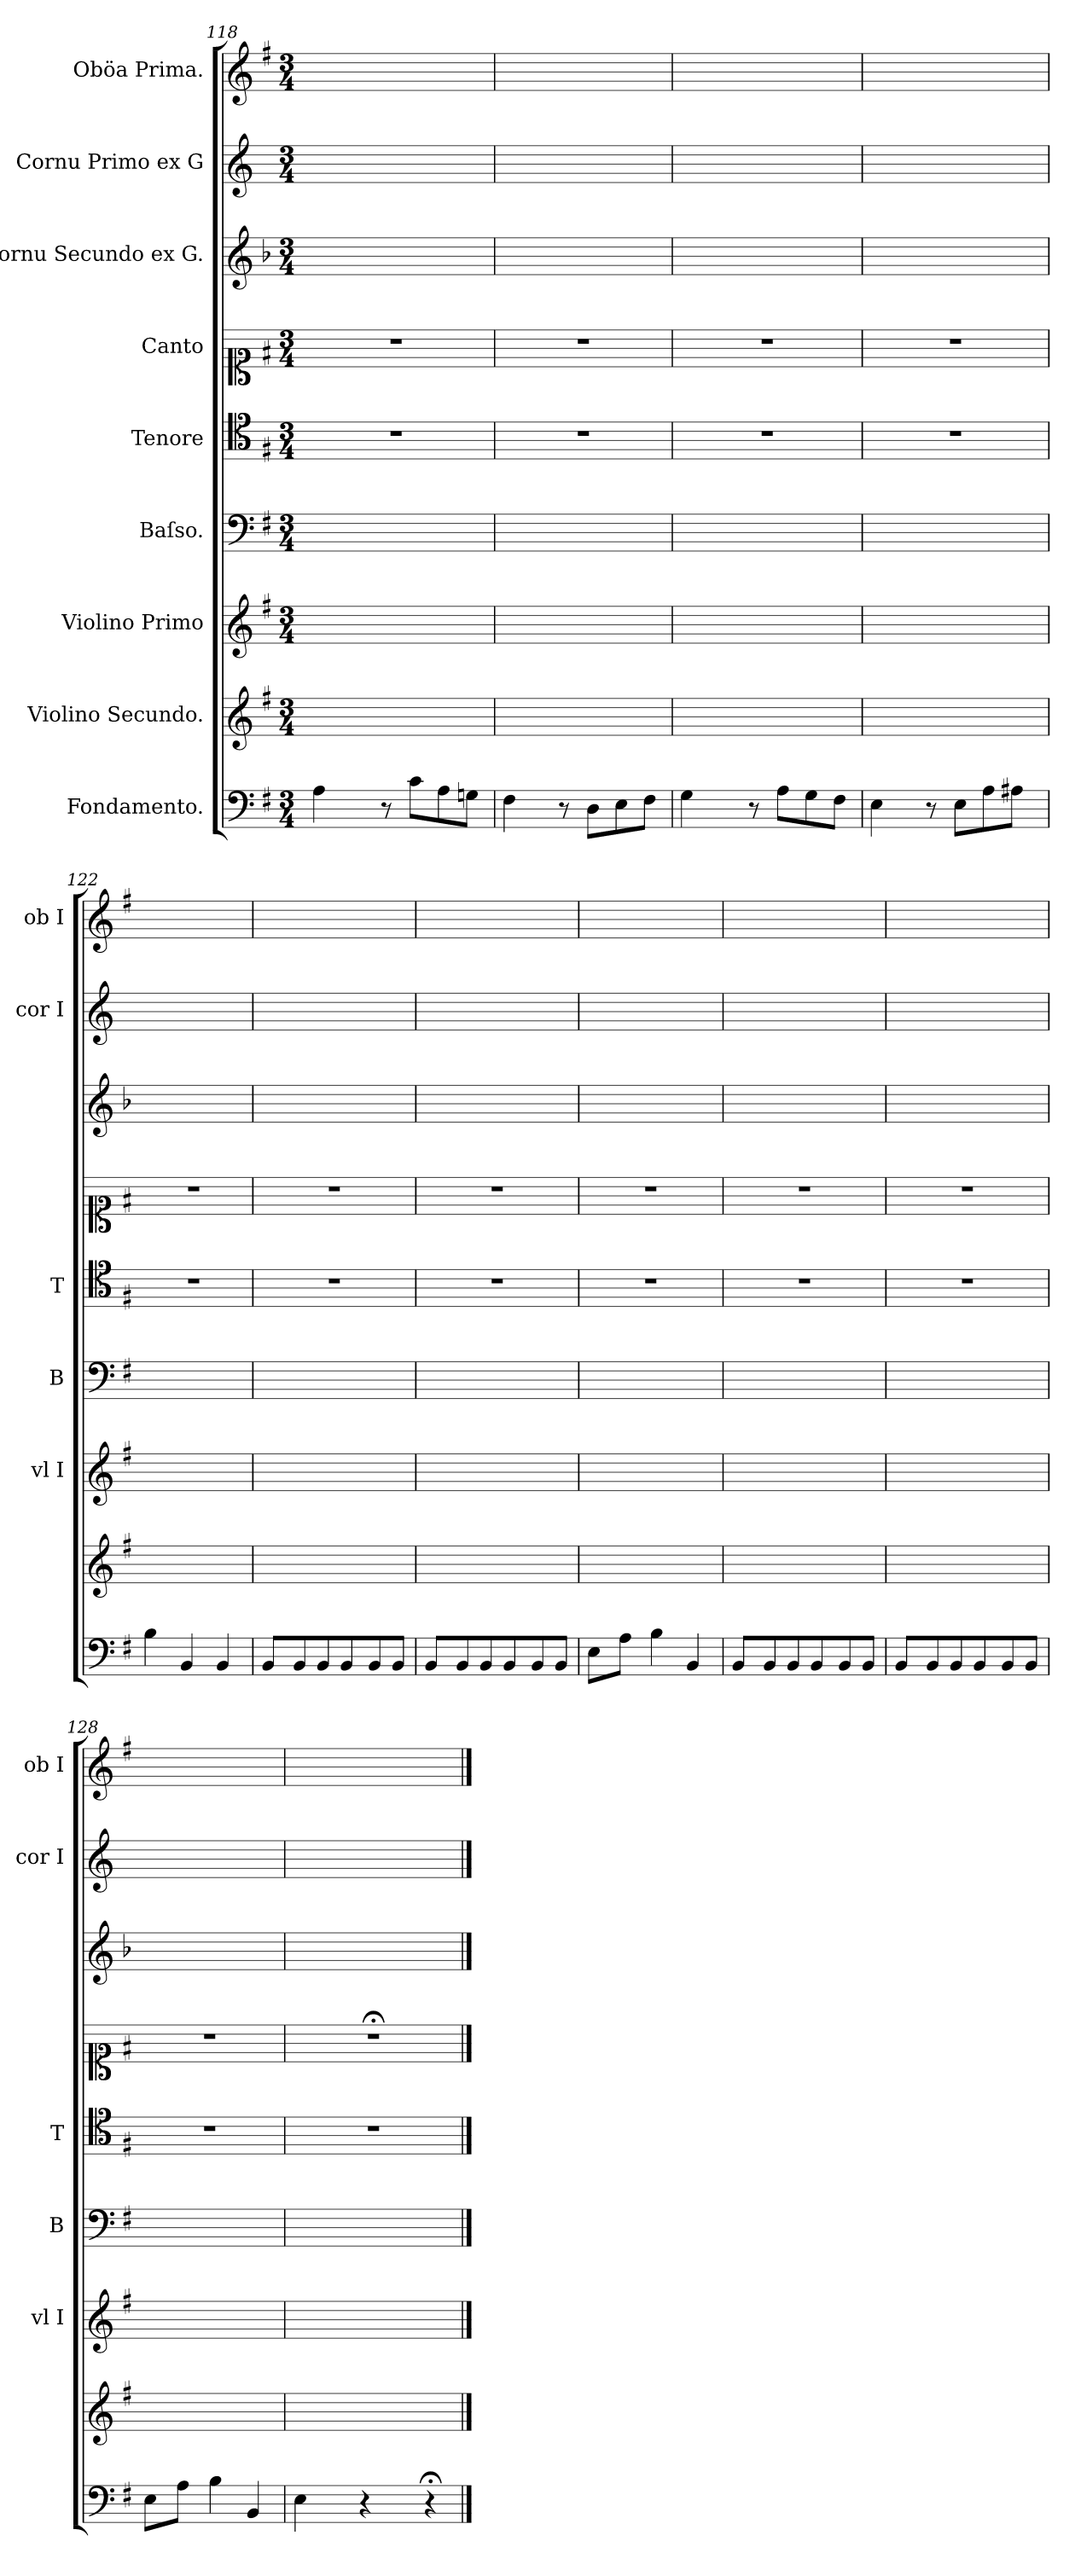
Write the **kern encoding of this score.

**kern	**dynam	**kern	**kern	**kern	**kern	**kern	**kern	**kern	**kern
*part9	*part9	*part8	*part7	*part6	*part5	*part4	*part3	*part2	*part1
*staff9	*staff9	*staff8	*staff7	*staff6	*staff5	*staff4	*staff3	*staff2	*staff1
*I"Fondamento.	*	*I"Violino Secundo.	*I"Violino Primo	*I"Baſso.	*I"Tenore	*I"Canto	*I"Cornu Secundo ex G.	*I"Cornu Primo ex G	*I"Oböa Prima.
*	*	*	*I'vl I	*I'B	*I'T	*	*	*I'cor I	*I'ob I
*clefF4	*	*clefG2	*clefG2	*clefF4	*clefC4	*clefC1	*clefG2	*clefG2	*clefG2
*	*	*	*	*	*	*	*ITrd-1c-2	*ITrd3c5	*
*k[f#]	*	*k[f#]	*k[f#]	*k[f#]	*k[f#]	*k[f#]	*k[f#]	*k[f#]	*k[f#]
*e:	*	*e:	*e:	*e:	*e:	*e:	*e:	*e:	*e:
*M3/4	*	*M3/4	*M3/4	*M3/4	*M3/4	*M3/4	*M3/4	*M3/4	*M3/4
*	*	*Xtuplet	*Xtuplet	*	*	*	*	*	*
=118	=118	=118	=118	=118	=118	=118	=118	=118	=118
4A\	.	12e/Lyy	12ccn\Lyy	2.ryy	2.r	2.r	2.ryy	2.ryy	2.ryy
.	.	12d/yy	12b\yy	.	.	.	.	.	.
.	.	12c/Jyy	12a\Jyy	.	.	.	.	.	.
8r	.	4c/yy	4a/yy	.	.	.	.	.	.
8c\L	.	.	.	.	.	.	.	.	.
8A\	.	4ryy	4ryy	.	.	.	.	.	.
8Gn\J	.	.	.	.	.	.	.	.	.
=119	=119	=119	=119	=119	=119	=119	=119	=119	=119
4F#\	.	4a/yy	8.dd\Lyy	2.ryy	2.r	2.r	2.ryy	2.ryy	2.ryy
.	.	.	16dd\Jkyy	.	.	.	.	.	.
8r	.	8ryy	4.dd\yy	.	.	.	.	.	.
8D\L	.	8f#/Lyy	.	.	.	.	.	.	.
8E\	.	8gn/yy	.	.	.	.	.	.	.
8F#\J	.	8a/Jyy	8cc\yy	.	.	.	.	.	.
=120	=120	=120	=120	=120	=120	=120	=120	=120	=120
4G\	.	(12d/Lyy	(12b/Lyy	2.ryy	2.r	2.r	2.ryy	2.ryy	2.ryy
.	.	12c/yy)	12a/yy	.	.	.	.	.	.
.	.	12B/Jyy	12g/Jyy)	.	.	.	.	.	.
8r	.	4B/yy	4g/yy	.	.	.	.	.	.
8A\L	.	.	.	.	.	.	.	.	.
8G\	.	4ryy	4ryy	.	.	.	.	.	.
8F#\J	.	.	.	.	.	.	.	.	.
=121	=121	=121	=121	=121	=121	=121	=121	=121	=121
4E\	.	8.b/Lyy	8.gg\Lyy	2.ryy	2.r	2.r	2.ryy	2.ryy	2.ryy
.	.	16b/Jkyy	16gg\Jkyy	.	.	.	.	.	.
8r	.	4.b/yy	4.gg\yy	.	.	.	.	.	.
8E\L	.	.	.	.	.	.	.	.	.
8A\	.	.	.	.	.	.	.	.	.
8A#X\J	.	(16a/LLyy	(16ff#\LLyy	.	.	.	.	.	.
.	.	16g/JJyy)	16ee\JJyy)	.	.	.	.	.	.
=122	=122	=122	=122	=122	=122	=122	=122	=122	=122
4B\	.	4g/yy	4ee\yy	2.ryy	2.r	2.r	2.ryy	2.ryy	2.ryy
4BB/	.	4f#/yy	4dd#X\yy	.	.	.	.	.	.
4BB/	.	4ryy	4ryy	.	.	.	.	.	.
=123	=123	=123	=123	=123	=123	=123	=123	=123	=123
8BB/L	.	(16f#/LLyy	(16dd\LLyy	2.ryy	2.r	2.r	2.ryy	2.ryy	2.ryy
.	.	16g/JJyy)	16ee\JJyy)	.	.	.	.	.	.
8BB/	.	4f#/yy	4dd\yy	.	.	.	.	.	.
8BB/	.	.	.	.	.	.	.	.	.
8BB/	.	8g/yy	8ee\yy	.	.	.	.	.	.
.	.	8qqg/yy	8qqee/yy	.	.	.	.	.	.
8BB/	.	4a/yy	4ff#\yy	.	.	.	.	.	.
8BB/J	.	.	.	.	.	.	.	.	.
=124	=124	=124	=124	=124	=124	=124	=124	=124	=124
8BB/L	.	(16f#/LLyy	(16a/LLyy	2.ryy	2.r	2.r	2.ryy	2.ryy	2.ryy
.	.	16g/JJyy)	16b/JJyy)	.	.	.	.	.	.
8BB/	.	4f#/yy	4a/yy	.	.	.	.	.	.
8BB/	.	.	.	.	.	.	.	.	.
8BB/	.	8g/yy	8b/yy	.	.	.	.	.	.
.	.	8qqg/yy	8qqb/yy	.	.	.	.	.	.
8BB/	.	4a/yy	4cc/yy	.	.	.	.	.	.
8BB/J	.	.	.	.	.	.	.	.	.
=125	=125	=125	=125	=125	=125	=125	=125	=125	=125
8E\L	.	8g/Lyy	(16b\LLyy	2.ryy	2.r	2.r	2.ryy	2.ryy	2.ryy
.	.	.	16ee\yy)	.	.	.	.	.	.
8A\J	.	8f#/Jyy	(16cc\yy	.	.	.	.	.	.
.	.	.	16a\JJyy)	.	.	.	.	.	.
4B\	.	4e/yy	4g/yy	.	.	.	.	.	.
4BB/	.	4d#X/yy	4f#/yy	.	.	.	.	.	.
=126	=126	=126	=126	=126	=126	=126	=126	=126	=126
!	!LO:DY:a	!	!	!	!	!	!	!	!
8BB/L	pia&colon;	(16f#/LLyy	(16dd\LLyy	2.ryy	2.r	2.r	2.ryy	2.ryy	2.ryy
.	.	16g/JJyy)	16ee\JJyy)	.	.	.	.	.	.
8BB/	.	4f#/yy	4dd\yy	.	.	.	.	.	.
8BB/	.	.	.	.	.	.	.	.	.
8BB/	.	8g/yy	8ee\yy	.	.	.	.	.	.
.	.	8qqg/yy	8qqee/yy	.	.	.	.	.	.
8BB/	.	4a/yy	4ff#\yy	.	.	.	.	.	.
8BB/J	.	.	.	.	.	.	.	.	.
=127	=127	=127	=127	=127	=127	=127	=127	=127	=127
8BB/L	.	(16f#/LLyy	(16a\LLyy	2.ryy	2.r	2.r	2.ryy	2.ryy	2.ryy
.	.	16g/JJyy)	16b\JJyy	.	.	.	.	.	.
8BB/	.	4f#/yy	4a\yy)	.	.	.	.	.	.
8BB/	.	.	.	.	.	.	.	.	.
8BB/	.	8g/yy	8b\yy	.	.	.	.	.	.
.	.	8qqg/yy	8qqb/yy	.	.	.	.	.	.
8BB/	.	4a/yy	4cc\yy	.	.	.	.	.	.
8BB/J	.	.	.	.	.	.	.	.	.
=128	=128	=128	=128	=128	=128	=128	=128	=128	=128
8E\L	.	8g/Lyy	(16b\LLyy	2.ryy	2.r	2.r	2.ryy	2.ryy	2.ryy
.	.	.	16ee\yy)	.	.	.	.	.	.
8A\J	.	8f#/Jyy	(16cc\yy	.	.	.	.	.	.
.	.	.	16a\JJyy)	.	.	.	.	.	.
4B\	.	4e/yy	4g/yy	.	.	.	.	.	.
!	!LO:DY:a	!	!	!	!	!	!	!	!
4BB/	for	4d#X/yy	4f#/yy	.	.	.	.	.	.
=129	=129	=129	=129	=129	=129	=129	=129	=129	=129
4E\	.	16e/LLyy	16e/LLyy	2.ryy	2.r	2.r;<	2.ryy	2.ryy	2.ryy
.	.	16ee/yy	16ee/yy	.	.	.	.	.	.
.	.	16b/yy	16b/yy	.	.	.	.	.	.
.	.	16g/JJyy	16g/JJyy	.	.	.	.	.	.
4r	.	16e/LLyy	16e/LLyy	.	.	.	.	.	.
.	.	16ee/yy	16ee/yy	.	.	.	.	.	.
.	.	16b/yy	16b/yy	.	.	.	.	.	.
.	.	16g/JJyy	16g/JJyy	.	.	.	.	.	.
4r;<	.	4e/yy	4e/yy	.	.	.	.	.	.
==	==	==	==	==	==	==	==	==	==
*-	*-	*-	*-	*-	*-	*-	*-	*-	*-
